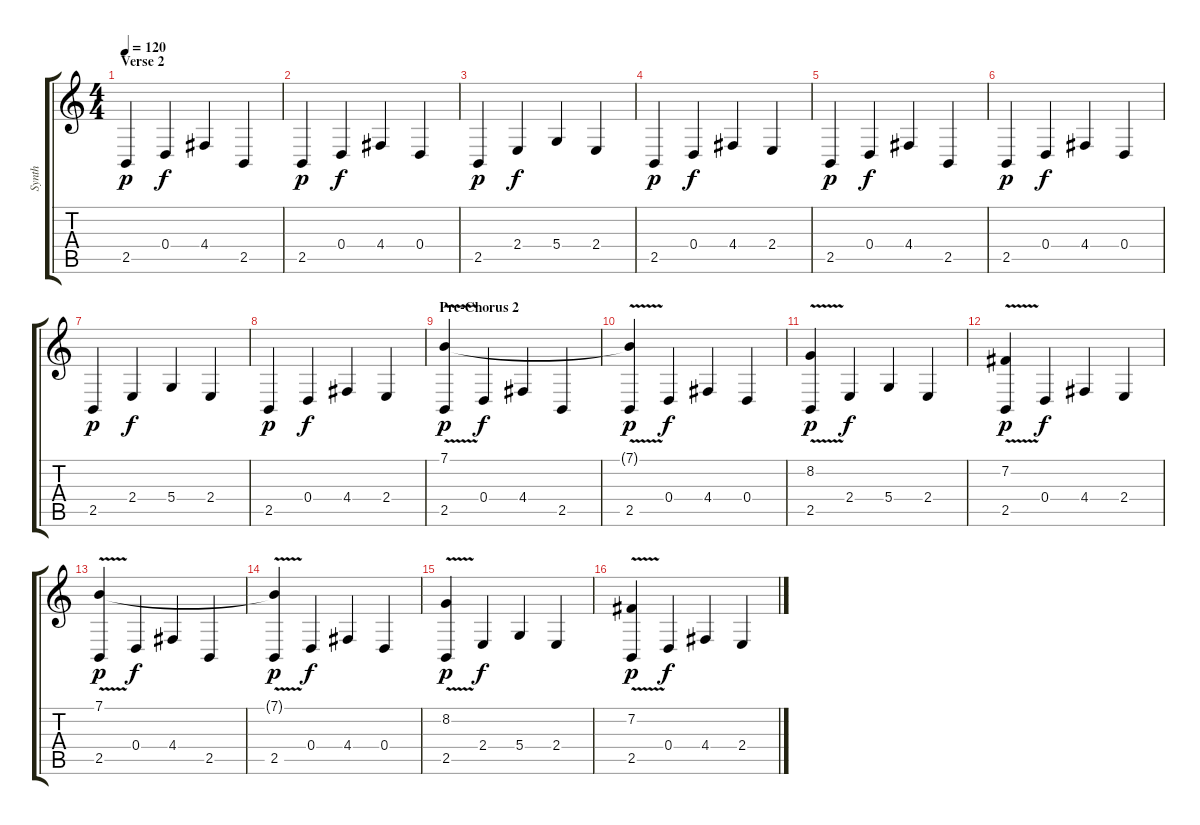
\track ("Synth" "Synth") {instrument fx4atmosphere}
\staff {score tabs}
\tuning (E4 B3 G3 D3 A2 E2) {hide}
\ts (4 4)
\section ("" "Verse 2")
\tempo 120
\clef g2
\ks c
2.5.4{dy p} 0.4.4{dy f} 4.4.4 2.5.4 |
2.5.4{dy p} 0.4.4{dy f} 4.4.4 0.4.4 |
2.5.4{dy p} 2.4.4{dy f} 5.4.4 2.4.4 |
2.5.4{dy p} 0.4.4{dy f} 4.4.4 2.4.4 |
2.5.4{dy p} 0.4.4{dy f} 4.4.4 2.5.4 |
2.5.4{dy p} 0.4.4{dy f} 4.4.4 0.4.4 |
2.5.4{dy p} 2.4.4{dy f} 5.4.4 2.4.4 |
2.5.4{dy p} 0.4.4{dy f} 4.4.4 2.4.4 |
\section ("" "Pre-Chorus 2")
(7.1{v} 2.5).4{dy p} 0.4.4{dy f} 4.4.4 2.5.4 |
(7.1{t} 2.5).4{dy p} 0.4.4{dy f} 4.4.4 0.4.4 |
(8.2{v} 2.5).4{dy p} 2.4.4{dy f} 5.4.4 2.4.4 |
(7.2{v} 2.5).4{dy p} 0.4.4{dy f} 4.4.4 2.4.4 |
(7.1{v} 2.5).4{dy p} 0.4.4{dy f} 4.4.4 2.5.4 |
(7.1{t} 2.5).4{dy p} 0.4.4{dy f} 4.4.4 0.4.4 |
(8.2{v} 2.5).4{dy p} 2.4.4{dy f} 5.4.4 2.4.4 |
(7.2{v} 2.5).4{dy p} 0.4.4{dy f} 4.4.4 2.4.4
